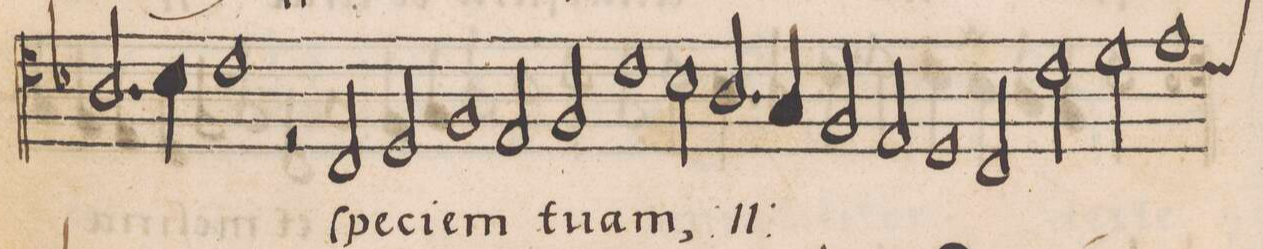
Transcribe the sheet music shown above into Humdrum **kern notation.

**kern	**text
*I"ALTVS	*
*clefC4	*
*k[b-]	*
*met(C)	*
*M2/1	*
2.A/	.
4B-\	.
=80-	=80-
1c	-am
*	*Xij
2r	.
2C/	ſpe-
=81-	=81-
2D/	-ci-
1F	-em
2E/	tu-
=82-	=82-
2F/	-am,
*	*ij
1c	ſpe-
2B-\	.
=83-	=83-
2.A/	-ci-
4G/	.
2F/	.
2E/	.
=84-	=84-
1D	.
2C/	-em
2c\	tu-
=85-	=85-
2d\	.
*custos:c	*
1e	.
*-	*-
